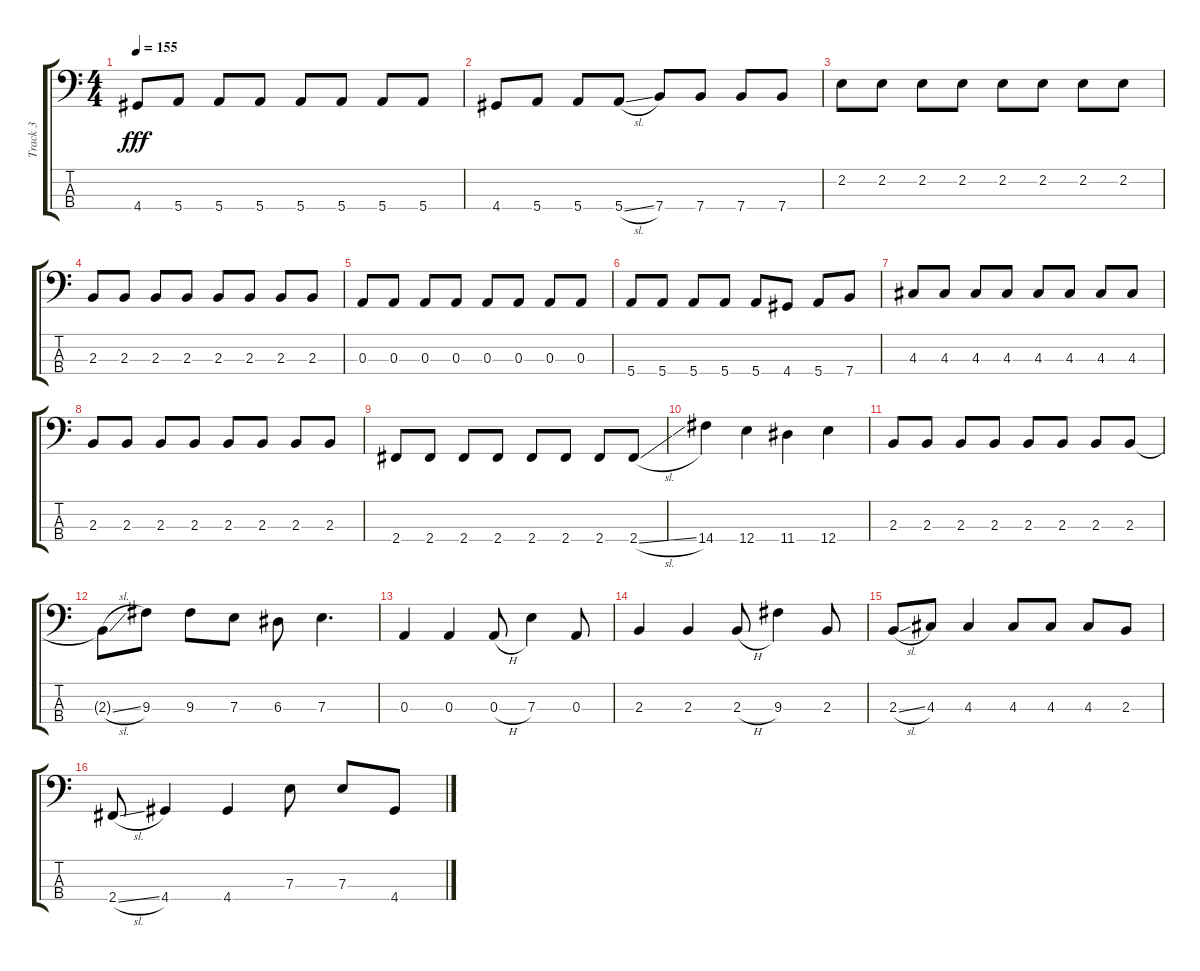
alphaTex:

\track ("Track 3" "Track 3") {instrument electricbasspick}
\staff {score tabs}
\tuning (G2 D2 A1 E1) {hide}
\ts (4 4)
\tempo 155
\clef f4
\ks c
4.4.8{dy fff} 5.4.8 5.4.8 5.4.8 5.4.8 5.4.8 5.4.8 5.4.8 |
4.4.8 5.4.8 5.4.8 5.4{sl}.8 7.4.8 7.4.8 7.4.8 7.4.8 |
2.2.8 2.2.8 2.2.8 2.2.8 2.2.8 2.2.8 2.2.8 2.2.8 |
2.3.8 2.3.8 2.3.8 2.3.8 2.3.8 2.3.8 2.3.8 2.3.8 |
0.3.8 0.3.8 0.3.8 0.3.8 0.3.8 0.3.8 0.3.8 0.3.8 |
5.4.8 5.4.8 5.4.8 5.4.8 5.4.8 4.4.8 5.4.8 7.4.8 |
4.3.8 4.3.8 4.3.8 4.3.8 4.3.8 4.3.8 4.3.8 4.3.8 |
2.3.8 2.3.8 2.3.8 2.3.8 2.3.8 2.3.8 2.3.8 2.3.8 |
2.4.8 2.4.8 2.4.8 2.4.8 2.4.8 2.4.8 2.4.8 2.4{sl}.8 |
14.4.4 12.4.4 11.4.4 12.4.4 |
2.3.8 2.3.8 2.3.8 2.3.8 2.3.8 2.3.8 2.3.8 2.3.8 |
2.3{sl t}.8 9.3.8 9.3.8 7.3.8 6.3.8 7.3.4{d} |
0.3.4 0.3.4 0.3{h}.8 7.3.4 0.3.8 |
2.3.4 2.3.4 2.3{h}.8 9.3.4 2.3.8 |
2.3{sl}.8 4.3.8 4.3.4 4.3.8 4.3.8 4.3.8 2.3.8 |
2.4{sl}.8 4.4.4 4.4.4 7.3.8 7.3.8 4.4{sl}.8
